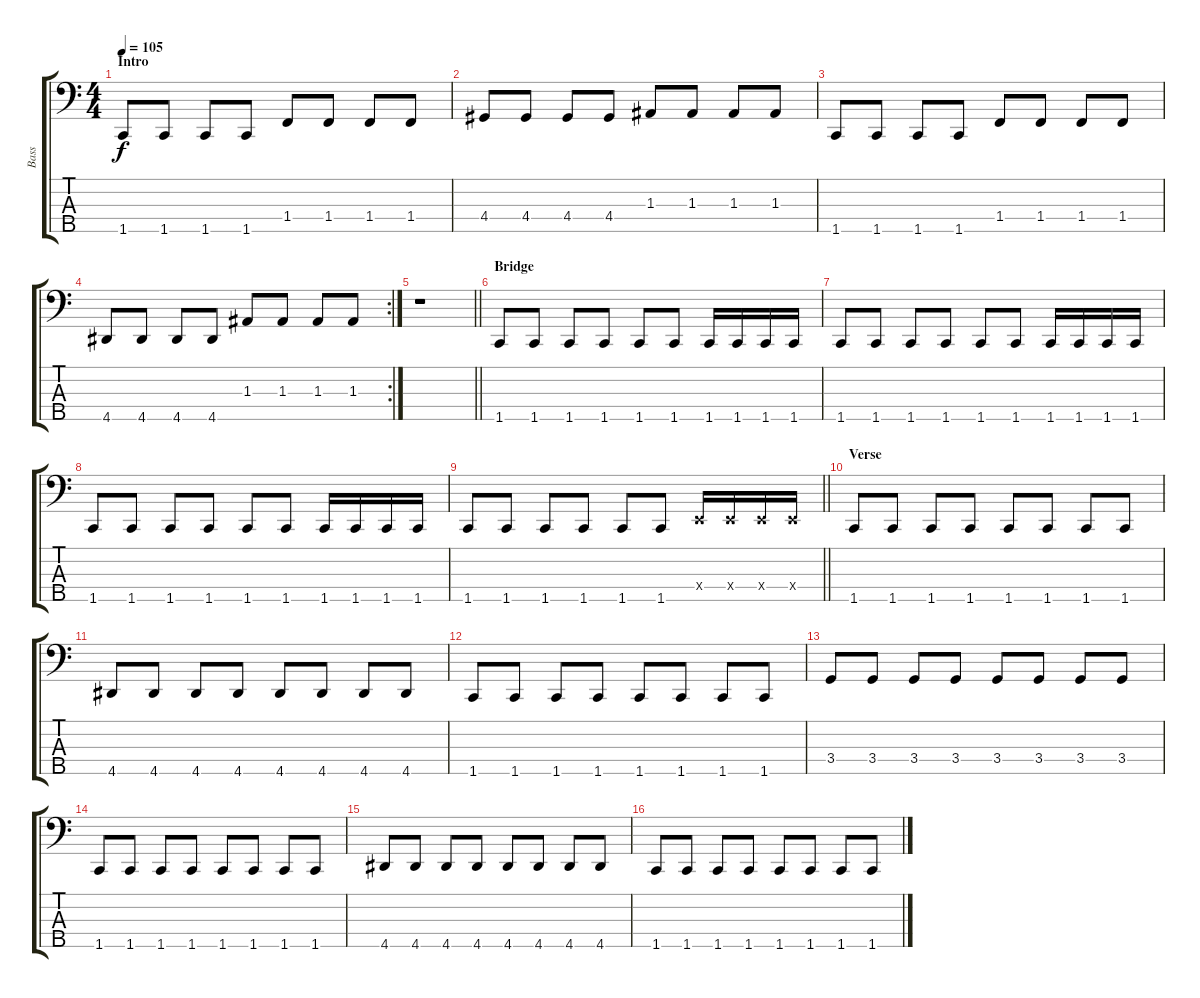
\track ("Bass" "Bass") {instrument electricbassfinger}
\staff {score tabs}
\tuning (G2 D2 A1 E1 B0) {hide}
\ts (4 4)
\section ("" "Intro")
\tempo 105
\clef f4
\ks c
1.5.8{dy f instrument electricbassfinger} 1.5.8 1.5.8 1.5.8 1.4.8 1.4.8 1.4.8 1.4.8 |
4.4.8 4.4.8 4.4.8 4.4.8 1.3.8 1.3.8 1.3.8 1.3.8 |
1.5.8 1.5.8 1.5.8 1.5.8 1.4.8 1.4.8 1.4.8 1.4.8 |
\rc 2
4.5.8 4.5.8 4.5.8 4.5.8 1.3.8 1.3.8 1.3.8 1.3.8 |
\barLineRight lightlight
r.1 |
\section ("" "Bridge")
1.5.8 1.5.8 1.5.8 1.5.8 1.5.8 1.5.8 1.5.16 1.5.16 1.5.16 1.5.16 |
1.5.8 1.5.8 1.5.8 1.5.8 1.5.8 1.5.8 1.5.16 1.5.16 1.5.16 1.5.16 |
1.5.8 1.5.8 1.5.8 1.5.8 1.5.8 1.5.8 1.5.16 1.5.16 1.5.16 1.5.16 |
\barLineRight lightlight
1.5.8 1.5.8 1.5.8 1.5.8 1.5.8 1.5.8 0.4{x}.16 0.4{x}.16 0.4{x}.16 0.4{x}.16 |
\section ("" "Verse")
1.5.8 1.5.8 1.5.8 1.5.8 1.5.8 1.5.8 1.5.8 1.5.8 |
4.5.8 4.5.8 4.5.8 4.5.8 4.5.8 4.5.8 4.5.8 4.5.8 |
1.5.8 1.5.8 1.5.8 1.5.8 1.5.8 1.5.8 1.5.8 1.5.8 |
3.4.8 3.4.8 3.4.8 3.4.8 3.4.8 3.4.8 3.4.8 3.4.8 |
1.5.8 1.5.8 1.5.8 1.5.8 1.5.8 1.5.8 1.5.8 1.5.8 |
4.5.8 4.5.8 4.5.8 4.5.8 4.5.8 4.5.8 4.5.8 4.5.8 |
1.5.8 1.5.8 1.5.8 1.5.8 1.5.8 1.5.8 1.5.8 1.5.8
